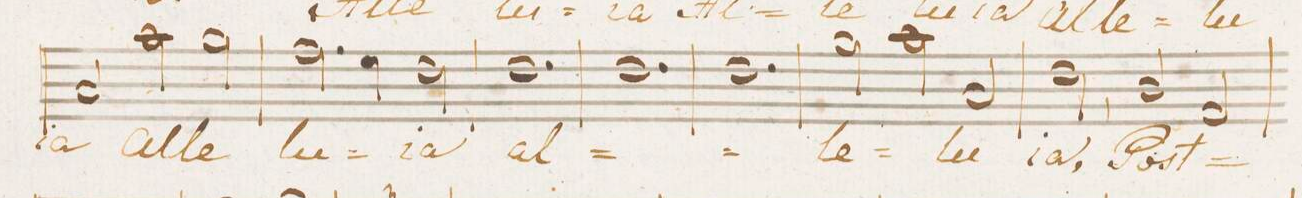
**kern	**text
*I"Basso.	*
*clefF4	*
*k[b-]	*
*M3/2	*
2C/	-ia
2c\	al-
2B-\	-le-
=12	=12
2.A\	-lu-
4G\	.
2F\	-ia
=13	=13
1.F	al-
=14	=14
1.F	.
=15	=15
1.F	.
=16	=16
2B-\	-le-
2c\	.
2C/	-lu-
=17	=17
2F,\	-ia,
2D/	Post
2AA/	.
=18	=18
*-	*-
